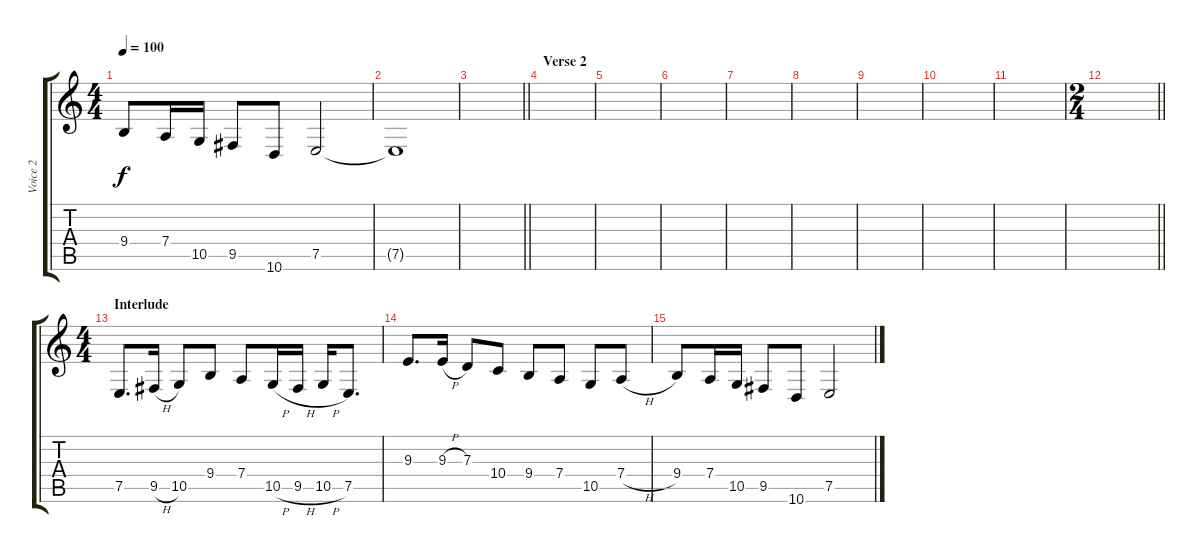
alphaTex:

\track ("Voice 2" "Voice 2") {instrument flute}
\staff {score tabs}
\tuning (E4 B3 G3 D3 A2 E2) {hide}
\ts (4 4)
\tempo 100
\clef g2
\ks c
9.4.8{dy f} 7.4.16 10.5.16 9.5.8 10.6.8 7.5.2 |
7.5{t}.1 |
\barLineRight lightlight
|
\section ("" "Verse 2")
|
|
|
|
|
|
|
|
\ts (2 4)
\barLineRight lightlight
|
\ts (4 4)
\section ("" "Interlude")
7.5.8{d} 9.5{h}.16 10.5.8 9.4.8 7.4.8 10.5{h}.16 9.5{h}.16 10.5{h}.16 7.5.8{d} |
9.3.8{d} 9.3{h}.16 7.3.8 10.4.8 9.4.8 7.4.8 10.5.8 7.4{h}.8 |
9.4.8 7.4.16 10.5.16 9.5.8 10.6.8 7.5.2
